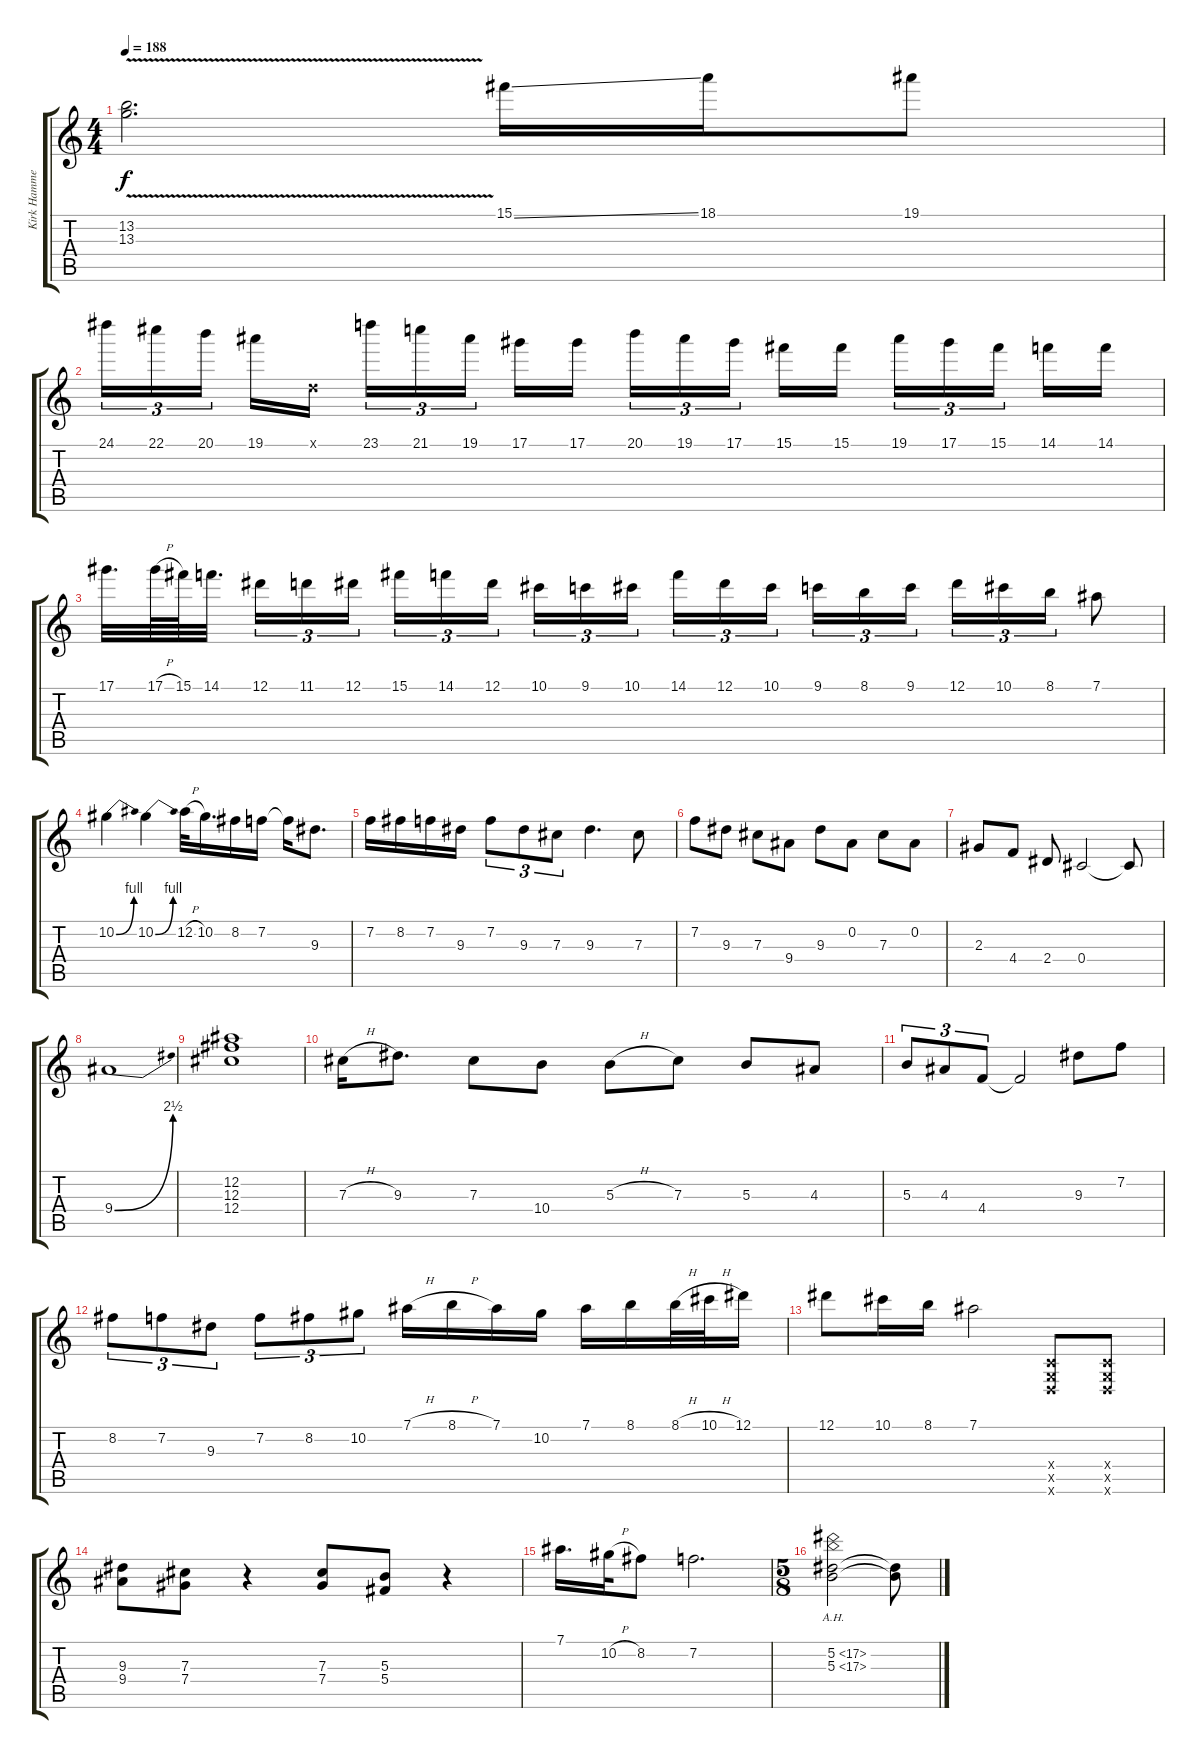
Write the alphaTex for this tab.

\track ("Kirk Hammett (Distortion Guitar)" "Kirk Hamme") {instrument overdrivenguitar}
\staff {score tabs}
\tuning (Eb4 Bb3 Gb3 Db3 Ab2 Eb2) {hide}
\ts (4 4)
\tempo 188
\clef g2
\ks c
(13.2{v} 13.3{v}).2{d dy f} 15.1{ss}.16 18.1.16 19.1.8 |
24.1.16{tu (3 2)} 22.1.16{tu (3 2)} 20.1.16{tu (3 2)} 19.1.16 -1.1{x}.16 23.1.16{tu (3 2)} 21.1.16{tu (3 2)} 19.1.16{tu (3 2)} 17.1.16 17.1.16 20.1.16{tu (3 2)} 19.1.16{tu (3 2)} 17.1.16{tu (3 2)} 15.1.16 15.1.16 19.1.16{tu (3 2)} 17.1.16{tu (3 2)} 15.1.16{tu (3 2)} 14.1.16 14.1.16 |
17.1.32{d} 17.1{h}.64 15.1.64 14.1.32{d} 12.1.16{tu (3 2)} 11.1.16{tu (3 2)} 12.1.16{tu (3 2)} 15.1.16{tu (3 2)} 14.1.16{tu (3 2)} 12.1.16{tu (3 2)} 10.1.16{tu (3 2)} 9.1.16{tu (3 2)} 10.1.16{tu (3 2)} 14.1.16{tu (3 2)} 12.1.16{tu (3 2)} 10.1.16{tu (3 2)} 9.1.16{tu (3 2)} 8.1.16{tu (3 2)} 9.1.16{tu (3 2)} 12.1.16{tu (3 2)} 10.1.16{tu (3 2)} 8.1.16{tu (3 2)} 7.1.8 |
10.2{be (bend 0 0 60 4)}.4 10.2{be (bend 0 0 60 4)}.4 12.2{h}.32 10.2.16{d} 8.2.16 7.2.16 7.2{t}.16 9.3.8{d} |
7.2.16 8.2.16 7.2.16 9.3.16 7.2.8{tu (3 2)} 9.3.8{tu (3 2)} 7.3.8{tu (3 2)} 9.3.4{d} 7.3.8 |
7.2.8 9.3.8 7.3.8 9.4.8 9.3.8 0.2.8 7.3.8 0.2.8 |
2.3.8 4.4.8 2.4.8 0.4.2 0.4{t}.8 |
9.4{be (bend 0 0 60 10)}.1 |
(12.2 12.3 12.4).1 |
7.3{h}.16 9.3.8{d} 7.3.8 10.4.8 5.3{h}.8 7.3.8 5.3.8 4.3.8 |
5.3.8{tu (3 2)} 4.3.8{tu (3 2)} 4.4.8{tu (3 2)} 4.4{t}.2 9.3.8 7.2.8 |
8.2.8{tu (3 2)} 7.2.8{tu (3 2)} 9.3.8{tu (3 2)} 7.2.8{tu (3 2)} 8.2.8{tu (3 2)} 10.2.8{tu (3 2)} 7.1{h}.16 8.1{h}.16 7.1.16 10.2.16 7.1.16 8.1.16 8.1{h}.32 10.1{h}.32 12.1.16 |
12.1.8 10.1.16 8.1.16 7.1.2 (-1.4{x} -1.5{x} -1.6{x}).8 (-1.4{x} -1.5{x} -1.6{x}).8 |
(9.3 9.4).8 (7.3 7.4).8 r.4 (7.3 7.4).8 (5.3 5.4).8 r.4 |
7.1.16{d} 10.2{h}.32 8.2.8 7.2.2{d} |
\ts (5 8)
(5.2{ah 12} 5.3{ah 12}).2 (5.2{t} 5.3{t}).8
